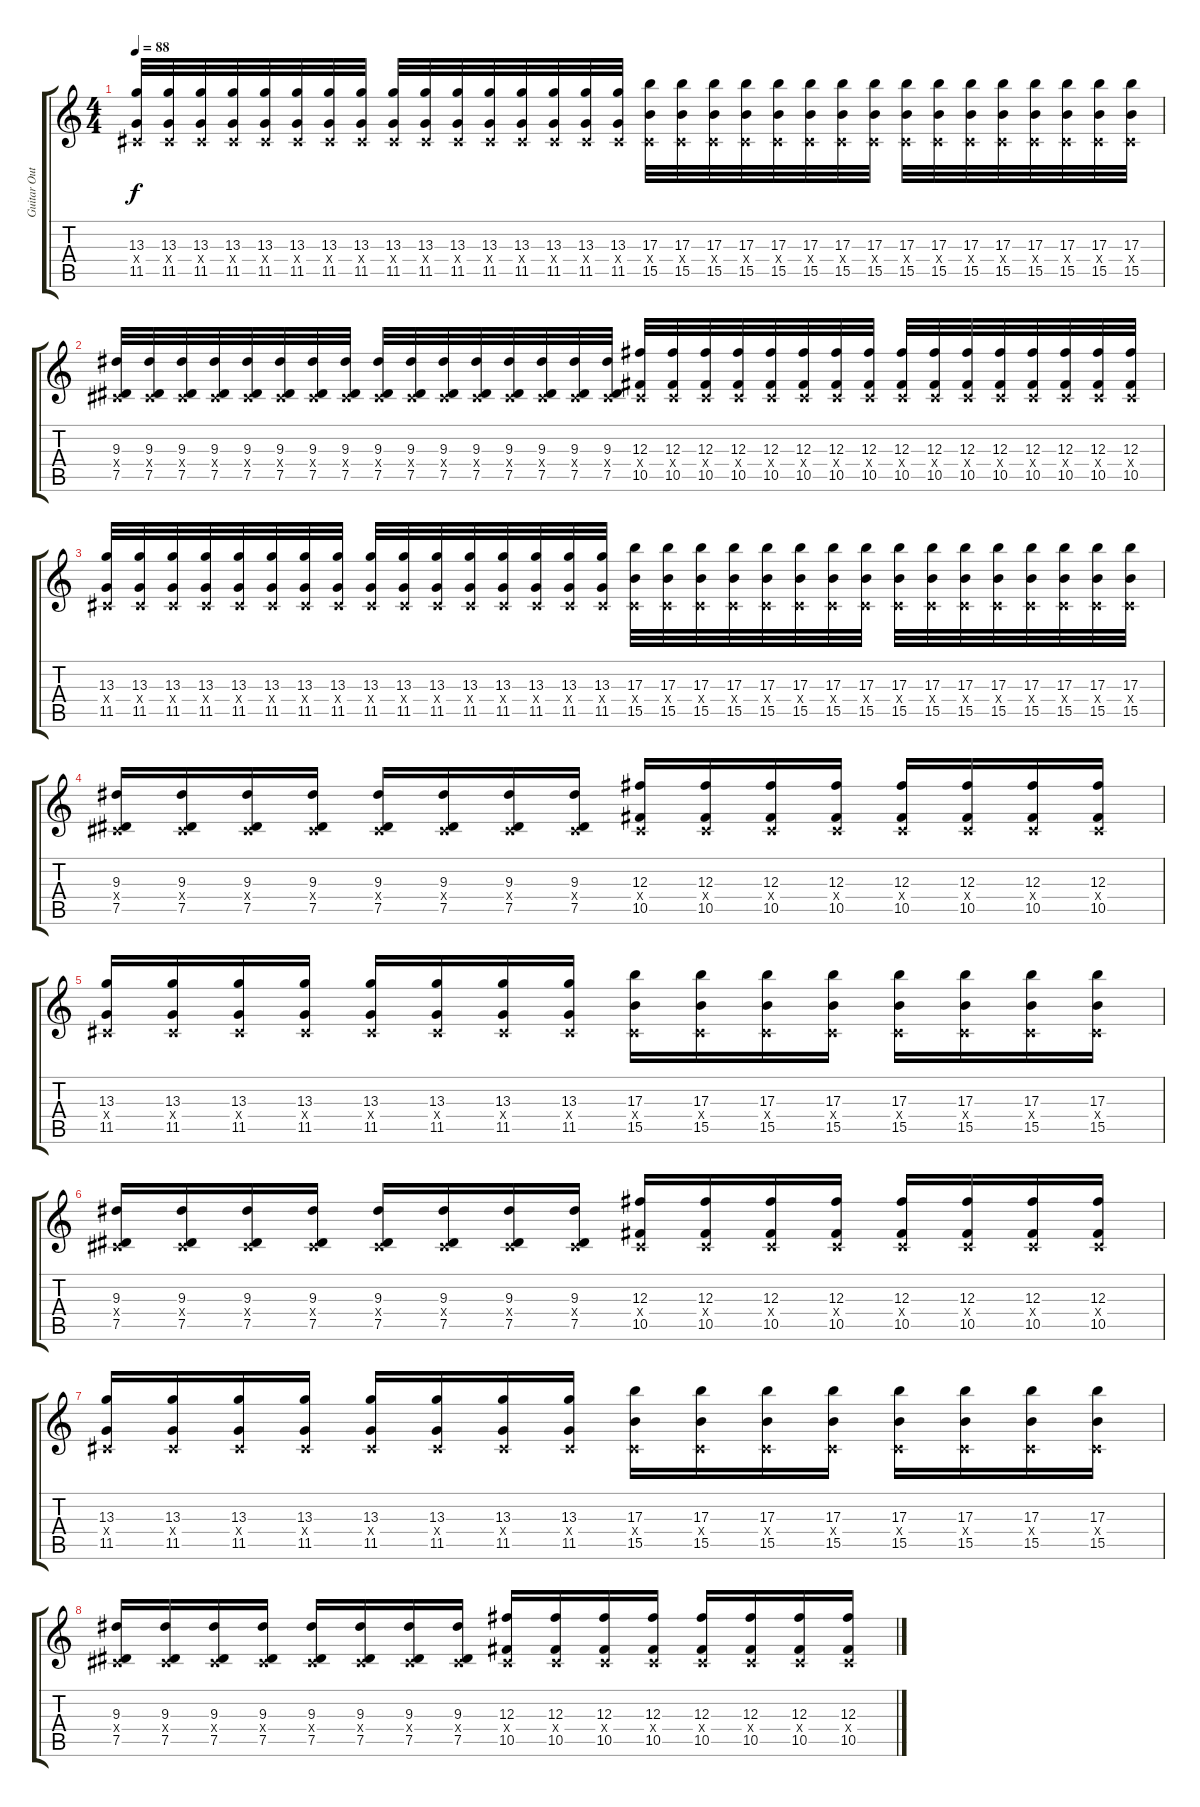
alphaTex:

\track ("Guitar Outro / Stef Carpenter" "Guitar Out") {instrument distortionguitar}
\staff {score tabs}
\tuning (Eb4 Bb3 Gb3 Db3 Ab2 Eb2) {hide}
\ts (4 4)
\tempo 88
\clef g2
\ks c
(13.3 0.4{x} 11.5).32{dy f} (13.3 0.4{x} 11.5).32 (13.3 0.4{x} 11.5).32 (13.3 0.4{x} 11.5).32 (13.3 0.4{x} 11.5).32 (13.3 0.4{x} 11.5).32 (13.3 0.4{x} 11.5).32 (13.3 0.4{x} 11.5).32 (13.3 0.4{x} 11.5).32 (13.3 0.4{x} 11.5).32 (13.3 0.4{x} 11.5).32 (13.3 0.4{x} 11.5).32 (13.3 0.4{x} 11.5).32 (13.3 0.4{x} 11.5).32 (13.3 0.4{x} 11.5).32 (13.3 0.4{x} 11.5).32 (17.3 0.4{x} 15.5).32 (17.3 0.4{x} 15.5).32 (17.3 0.4{x} 15.5).32 (17.3 0.4{x} 15.5).32 (17.3 0.4{x} 15.5).32 (17.3 0.4{x} 15.5).32 (17.3 0.4{x} 15.5).32 (17.3 0.4{x} 15.5).32 (17.3 0.4{x} 15.5).32 (17.3 0.4{x} 15.5).32 (17.3 0.4{x} 15.5).32 (17.3 0.4{x} 15.5).32 (17.3 0.4{x} 15.5).32 (17.3 0.4{x} 15.5).32 (17.3 0.4{x} 15.5).32 (17.3 0.4{x} 15.5).32 |
(9.3 0.4{x} 7.5).32 (9.3 0.4{x} 7.5).32 (9.3 0.4{x} 7.5).32 (9.3 0.4{x} 7.5).32 (9.3 0.4{x} 7.5).32 (9.3 0.4{x} 7.5).32 (9.3 0.4{x} 7.5).32 (9.3 0.4{x} 7.5).32 (9.3 0.4{x} 7.5).32 (9.3 0.4{x} 7.5).32 (9.3 0.4{x} 7.5).32 (9.3 0.4{x} 7.5).32 (9.3 0.4{x} 7.5).32 (9.3 0.4{x} 7.5).32 (9.3 0.4{x} 7.5).32 (9.3 0.4{x} 7.5).32 (12.3 0.4{x} 10.5).32 (12.3 0.4{x} 10.5).32 (12.3 0.4{x} 10.5).32 (12.3 0.4{x} 10.5).32 (12.3 0.4{x} 10.5).32 (12.3 0.4{x} 10.5).32 (12.3 0.4{x} 10.5).32 (12.3 0.4{x} 10.5).32 (12.3 0.4{x} 10.5).32 (12.3 0.4{x} 10.5).32 (12.3 0.4{x} 10.5).32 (12.3 0.4{x} 10.5).32 (12.3 0.4{x} 10.5).32 (12.3 0.4{x} 10.5).32 (12.3 0.4{x} 10.5).32 (12.3 0.4{x} 10.5).32 |
(13.3 0.4{x} 11.5).32 (13.3 0.4{x} 11.5).32 (13.3 0.4{x} 11.5).32 (13.3 0.4{x} 11.5).32 (13.3 0.4{x} 11.5).32 (13.3 0.4{x} 11.5).32 (13.3 0.4{x} 11.5).32 (13.3 0.4{x} 11.5).32 (13.3 0.4{x} 11.5).32 (13.3 0.4{x} 11.5).32 (13.3 0.4{x} 11.5).32 (13.3 0.4{x} 11.5).32 (13.3 0.4{x} 11.5).32 (13.3 0.4{x} 11.5).32 (13.3 0.4{x} 11.5).32 (13.3 0.4{x} 11.5).32 (17.3 0.4{x} 15.5).32 (17.3 0.4{x} 15.5).32 (17.3 0.4{x} 15.5).32 (17.3 0.4{x} 15.5).32 (17.3 0.4{x} 15.5).32 (17.3 0.4{x} 15.5).32 (17.3 0.4{x} 15.5).32 (17.3 0.4{x} 15.5).32 (17.3 0.4{x} 15.5).32 (17.3 0.4{x} 15.5).32 (17.3 0.4{x} 15.5).32 (17.3 0.4{x} 15.5).32 (17.3 0.4{x} 15.5).32 (17.3 0.4{x} 15.5).32 (17.3 0.4{x} 15.5).32 (17.3 0.4{x} 15.5).32 |
(9.3 0.4{x} 7.5).16{volume 10} (9.3 0.4{x} 7.5).16 (9.3 0.4{x} 7.5).16 (9.3 0.4{x} 7.5).16 (9.3 0.4{x} 7.5).16 (9.3 0.4{x} 7.5).16 (9.3 0.4{x} 7.5).16 (9.3 0.4{x} 7.5).16 (12.3 0.4{x} 10.5).16 (12.3 0.4{x} 10.5).16 (12.3 0.4{x} 10.5).16 (12.3 0.4{x} 10.5).16 (12.3 0.4{x} 10.5).16 (12.3 0.4{x} 10.5).16 (12.3 0.4{x} 10.5).16 (12.3 0.4{x} 10.5).16 |
(13.3 0.4{x} 11.5).16 (13.3 0.4{x} 11.5).16 (13.3 0.4{x} 11.5).16 (13.3 0.4{x} 11.5).16 (13.3 0.4{x} 11.5).16 (13.3 0.4{x} 11.5).16 (13.3 0.4{x} 11.5).16 (13.3 0.4{x} 11.5).16 (17.3 0.4{x} 15.5).16 (17.3 0.4{x} 15.5).16 (17.3 0.4{x} 15.5).16 (17.3 0.4{x} 15.5).16 (17.3 0.4{x} 15.5).16 (17.3 0.4{x} 15.5).16 (17.3 0.4{x} 15.5).16 (17.3 0.4{x} 15.5).16 |
(9.3 0.4{x} 7.5).16 (9.3 0.4{x} 7.5).16 (9.3 0.4{x} 7.5).16 (9.3 0.4{x} 7.5).16 (9.3 0.4{x} 7.5).16 (9.3 0.4{x} 7.5).16 (9.3 0.4{x} 7.5).16 (9.3 0.4{x} 7.5).16 (12.3 0.4{x} 10.5).16 (12.3 0.4{x} 10.5).16 (12.3 0.4{x} 10.5).16 (12.3 0.4{x} 10.5).16 (12.3 0.4{x} 10.5).16 (12.3 0.4{x} 10.5).16 (12.3 0.4{x} 10.5).16 (12.3 0.4{x} 10.5).16 |
(13.3 0.4{x} 11.5).16 (13.3 0.4{x} 11.5).16 (13.3 0.4{x} 11.5).16 (13.3 0.4{x} 11.5).16 (13.3 0.4{x} 11.5).16 (13.3 0.4{x} 11.5).16 (13.3 0.4{x} 11.5).16 (13.3 0.4{x} 11.5).16 (17.3 0.4{x} 15.5).16 (17.3 0.4{x} 15.5).16 (17.3 0.4{x} 15.5).16 (17.3 0.4{x} 15.5).16 (17.3 0.4{x} 15.5).16 (17.3 0.4{x} 15.5).16 (17.3 0.4{x} 15.5).16 (17.3 0.4{x} 15.5).16 |
(9.3 0.4{x} 7.5).16 (9.3 0.4{x} 7.5).16 (9.3 0.4{x} 7.5).16 (9.3 0.4{x} 7.5).16 (9.3 0.4{x} 7.5).16 (9.3 0.4{x} 7.5).16 (9.3 0.4{x} 7.5).16 (9.3 0.4{x} 7.5).16 (12.3 0.4{x} 10.5).16 (12.3 0.4{x} 10.5).16 (12.3 0.4{x} 10.5).16 (12.3 0.4{x} 10.5).16 (12.3 0.4{x} 10.5).16 (12.3 0.4{x} 10.5).16 (12.3 0.4{x} 10.5).16 (12.3 0.4{x} 10.5).16
